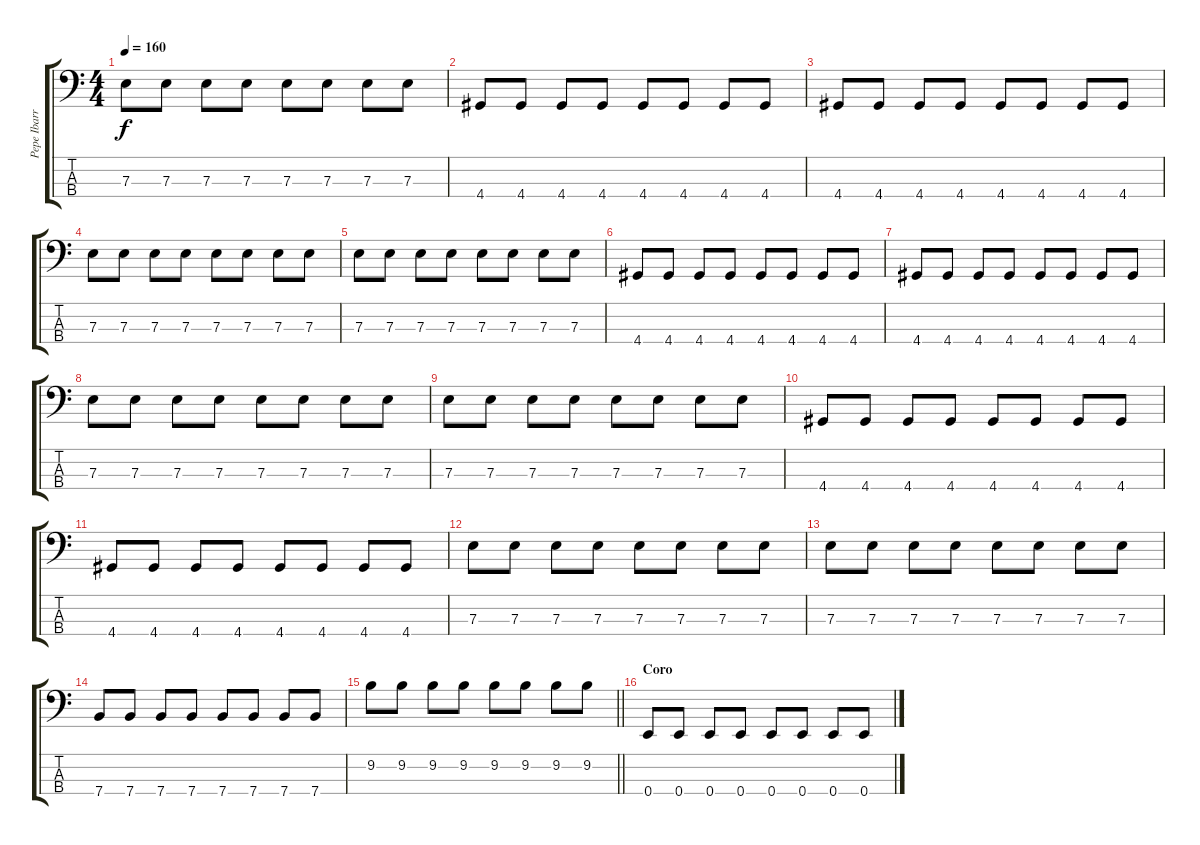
\track ("Pepe Ibarra" "Pepe Ibarr") {instrument electricbasspick}
\staff {score tabs}
\tuning (G2 D2 A1 E1) {hide}
\ts (4 4)
\tempo 160
\clef f4
\ks c
7.3.8{dy f} 7.3.8 7.3.8 7.3.8 7.3.8 7.3.8 7.3.8 7.3.8 |
4.4.8 4.4.8 4.4.8 4.4.8 4.4.8 4.4.8 4.4.8 4.4.8 |
4.4.8 4.4.8 4.4.8 4.4.8 4.4.8 4.4.8 4.4.8 4.4.8 |
7.3.8 7.3.8 7.3.8 7.3.8 7.3.8 7.3.8 7.3.8 7.3.8 |
7.3.8 7.3.8 7.3.8 7.3.8 7.3.8 7.3.8 7.3.8 7.3.8 |
4.4.8 4.4.8 4.4.8 4.4.8 4.4.8 4.4.8 4.4.8 4.4.8 |
4.4.8 4.4.8 4.4.8 4.4.8 4.4.8 4.4.8 4.4.8 4.4.8 |
7.3.8 7.3.8 7.3.8 7.3.8 7.3.8 7.3.8 7.3.8 7.3.8 |
7.3.8 7.3.8 7.3.8 7.3.8 7.3.8 7.3.8 7.3.8 7.3.8 |
4.4.8 4.4.8 4.4.8 4.4.8 4.4.8 4.4.8 4.4.8 4.4.8 |
4.4.8 4.4.8 4.4.8 4.4.8 4.4.8 4.4.8 4.4.8 4.4.8 |
7.3.8 7.3.8 7.3.8 7.3.8 7.3.8 7.3.8 7.3.8 7.3.8 |
7.3.8 7.3.8 7.3.8 7.3.8 7.3.8 7.3.8 7.3.8 7.3.8 |
7.4.8 7.4.8 7.4.8 7.4.8 7.4.8 7.4.8 7.4.8 7.4.8 |
\barLineRight lightlight
9.2.8 9.2.8 9.2.8 9.2.8 9.2.8 9.2.8 9.2.8 9.2.8 |
\section ("" "Coro")
0.4.8 0.4.8 0.4.8 0.4.8 0.4.8 0.4.8 0.4.8 0.4.8
